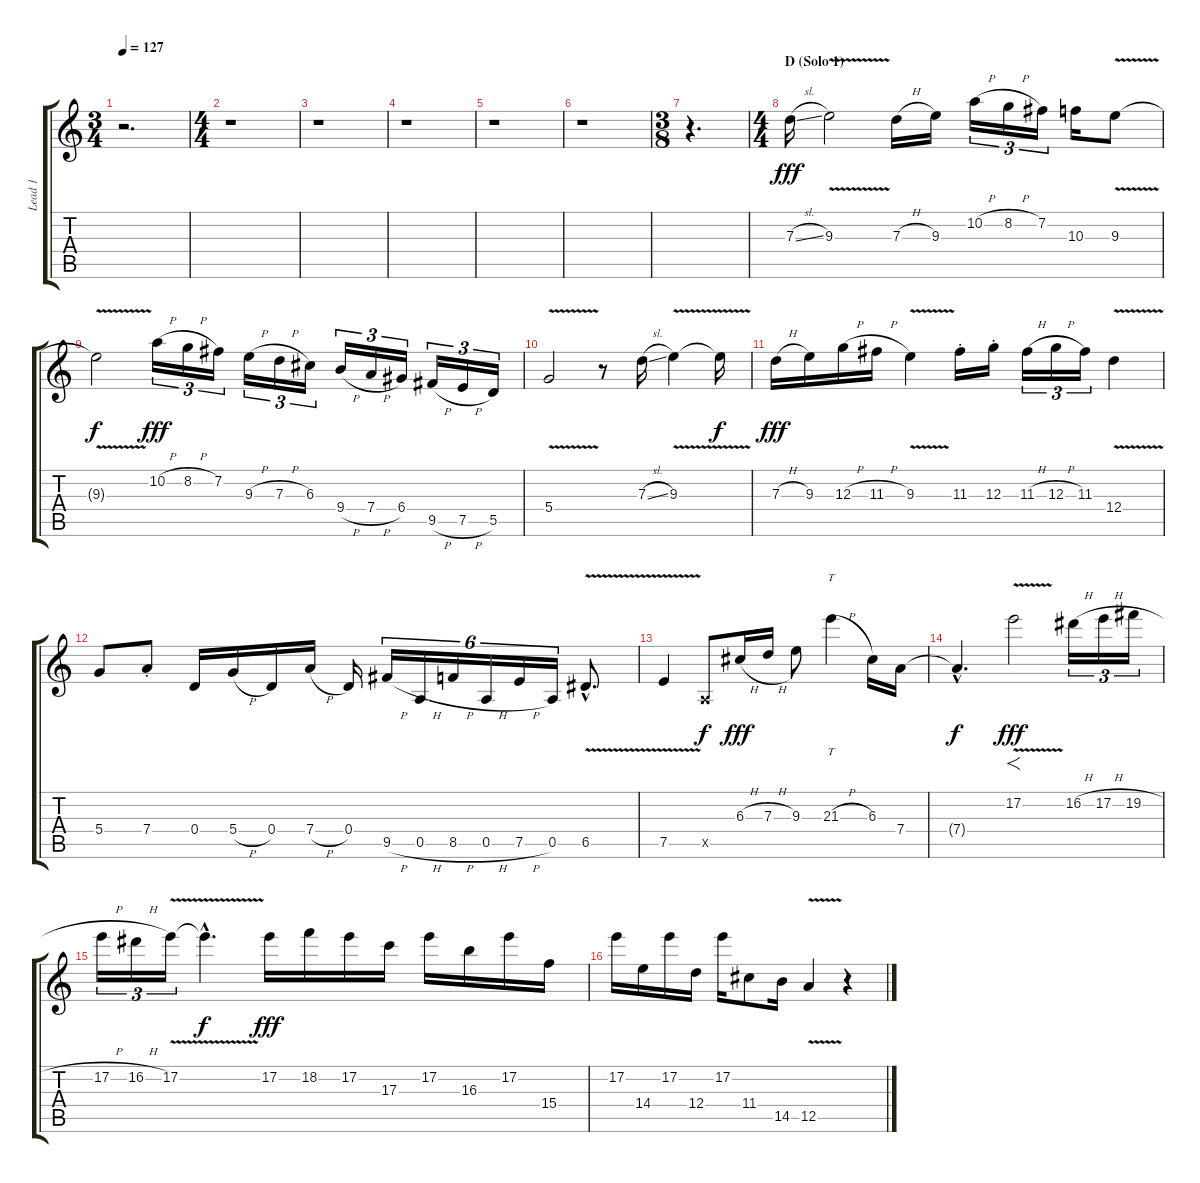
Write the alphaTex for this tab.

\track ("Lead 1" "Lead 1") {instrument distortionguitar}
\staff {score tabs}
\tuning (E4 B3 G3 D3 A2 E2) {hide}
\ts (3 4)
\tempo 127
\clef g2
\ks c
r.2{d dy f} |
\ts (4 4)
r.1 |
r.1 |
r.1 |
r.1 |
r.1 |
\ts (3 8)
r.4{d} |
\ts (4 4)
\section ("" "D (Solo 1)")
7.3{sl}.16{dy fff balance 8} 9.3{v}.2 7.3{h}.16 9.3.16 10.2{h}.16{tu (3 2)} 8.2{h}.16{tu (3 2)} 7.2.16{tu (3 2)} 10.3.16 9.3{v}.8 |
9.3{t}.2{dy f} 10.2{h}.16{tu (3 2) dy fff} 8.2{h}.16{tu (3 2)} 7.2.16{tu (3 2)} 9.3{h}.16{tu (3 2)} 7.3{h}.16{tu (3 2)} 6.3.16{tu (3 2)} 9.4{h}.16{tu (3 2)} 7.4{h}.16{tu (3 2)} 6.4.16{tu (3 2)} 9.5{h}.16{tu (3 2)} 7.5{h}.16{tu (3 2)} 5.5.16{tu (3 2)} |
5.4{v}.2 r.8 7.3{sl}.16 9.3{v}.4 9.3{t}.16{dy f} |
7.3{h}.16{dy fff} 9.3.16 12.3{h}.16 11.3{h}.16 9.3{v}.4 11.3{st}.16 12.3{st}.16 11.3{h}.16{tu (3 2)} 12.3{h}.16{tu (3 2)} 11.3.16{tu (3 2)} 12.4{v}.4 |
5.4.8 7.4{st}.8 0.4.16 5.4{h}.16 0.4.16 7.4{h}.16 0.4.16 9.5{h}.16{tu (6 4)} 0.5{h}.16{tu (6 4)} 8.5{h}.16{tu (6 4)} 0.5{h}.16{tu (6 4)} 7.5{h}.16{tu (6 4)} 0.5.16{tu (6 4)} 6.5{v hac}.8{d} |
7.5{v}.4 0.5{x}.8{dy f} 6.3{h}.16{dy fff} 7.3{h}.16 9.3.8 21.3{h}.4{tt} 6.3.16 7.4.16 |
7.4{hac t}.4{d dy f} 17.2{v}.2{f dy fff} 16.2{h}.16{tu (3 2)} 17.2{h}.16{tu (3 2)} 19.2{h}.16{tu (3 2)} |
17.2{h}.16{tu (3 2)} 16.2{h}.16{tu (3 2)} 17.2{v}.16{tu (3 2)} 17.2{hac t}.4{d dy f} 17.2.16{dy fff} 18.2.16 17.2.16 17.3.16 17.2.16 16.3.16 17.2.16 15.4.16 |
17.2.16 14.4.16 17.2.16 12.4.16 17.2.16 11.4.8 14.5.16 12.5{v}.4 r.4
